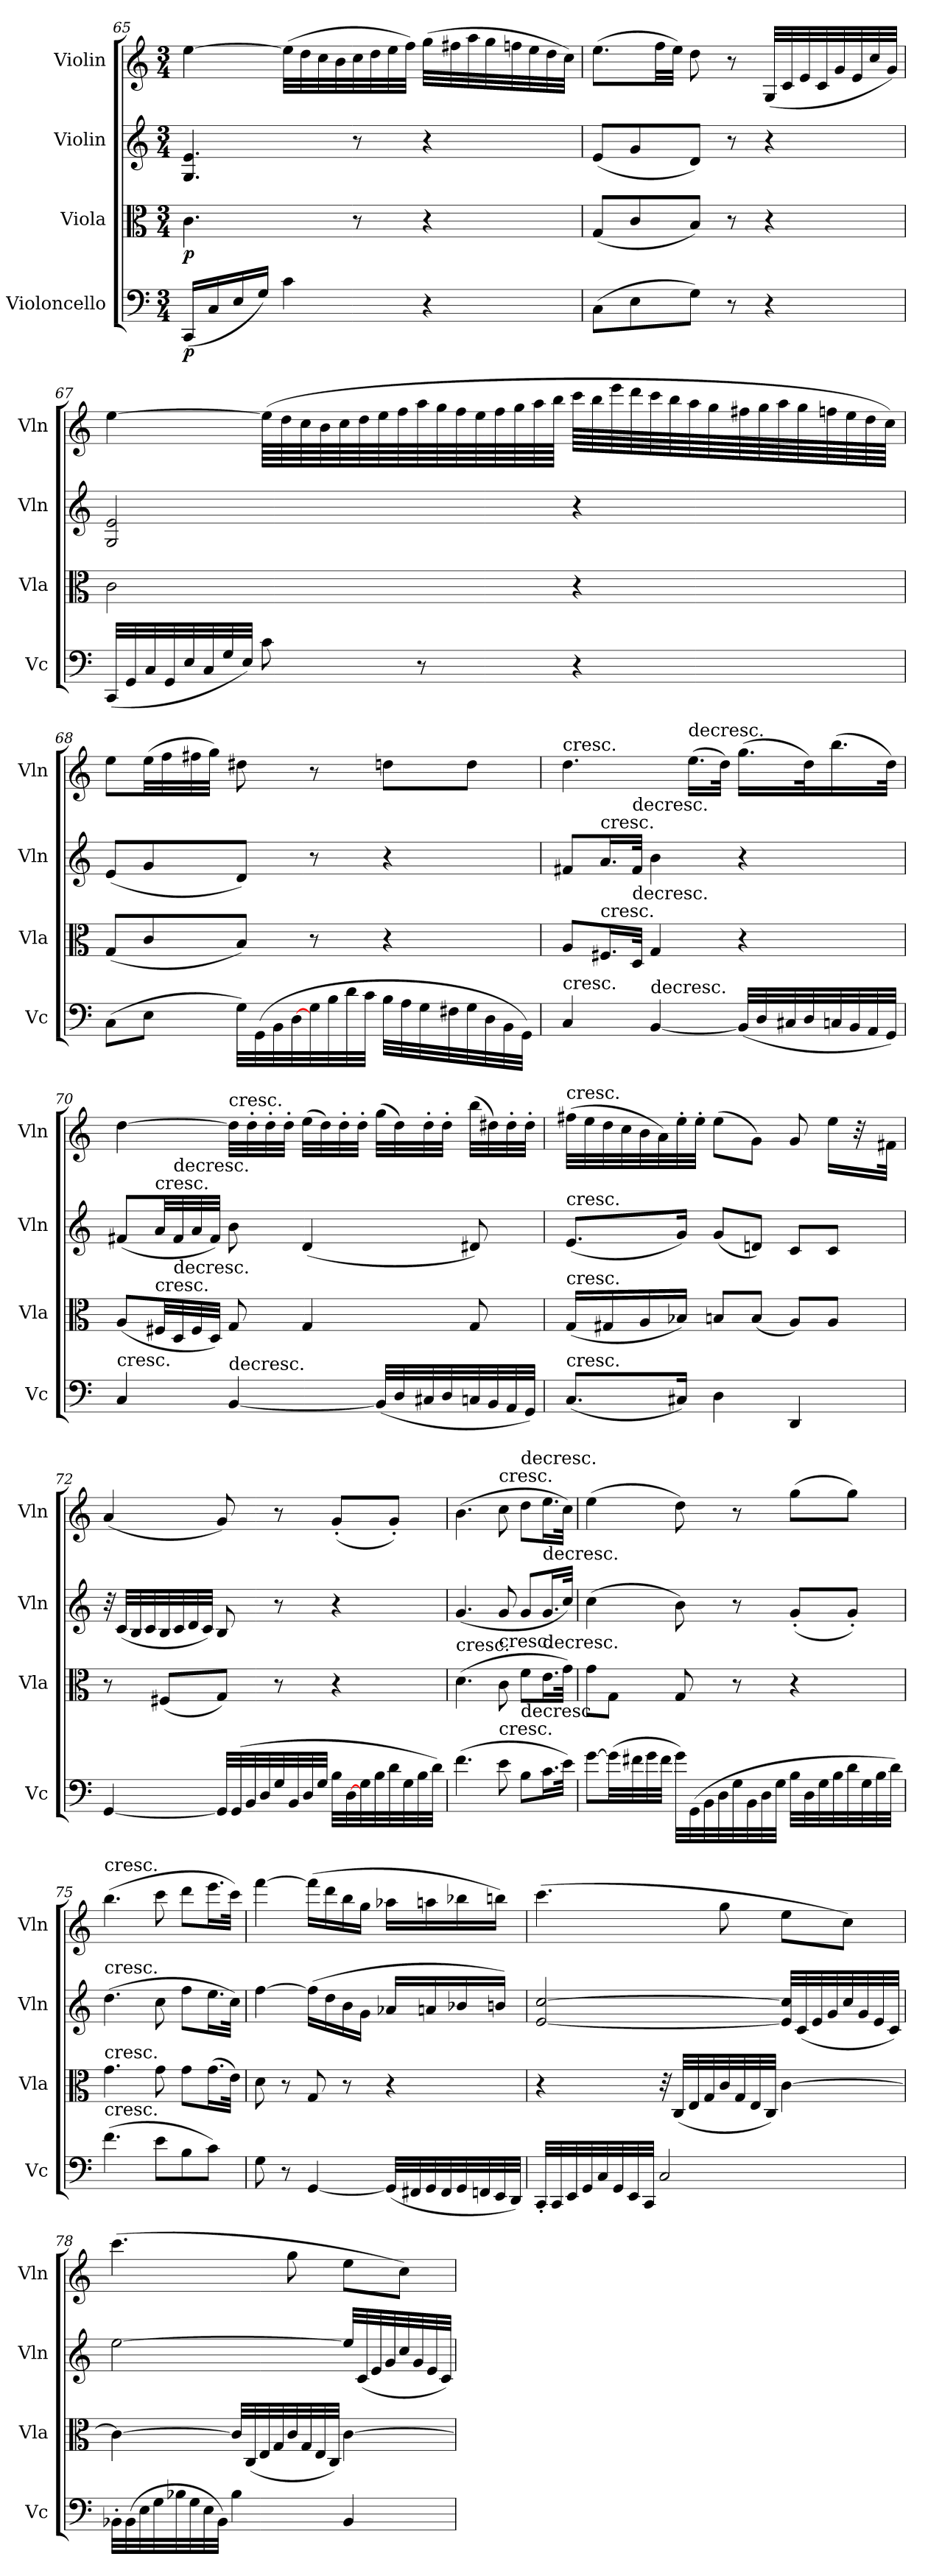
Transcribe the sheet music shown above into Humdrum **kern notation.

**kern	**dynam	**kern	**dynam	**kern	**kern
*part4	*part4	*part3	*part3	*part2	*part1
*staff4	*staff4	*staff3	*staff3	*staff2	*staff1
*I"Violoncello	*	*I"Viola	*	*I"Violin	*I"Violin
*I'Vc	*	*I'Vla	*	*I'Vln	*I'Vln
*clefF4	*	*clefC3	*	*clefG2	*clefG2
*k[]	*	*k[]	*	*k[]	*k[]
*M3/4	*	*M3/4	*	*M3/4	*M3/4
=65	=65	=65	=65	=65	=65
(16CC/LL	p	4.c\	p	4.G/ 4.e/	[4ee\
16C/	.	.	.	.	.
16E/	.	.	.	.	.
16G/JJ)	.	.	.	.	.
4c\	.	.	.	.	(32ee\LLL]
.	.	.	.	.	32dd\
.	.	.	.	.	32cc\
.	.	.	.	.	32b\
.	.	8r	.	8r	32cc\
.	.	.	.	.	32dd\
.	.	.	.	.	32ee\
.	.	.	.	.	32ff\JJJ)
4r	.	4r	.	4r	(32gg\LLL
.	.	.	.	.	32ff#X\
.	.	.	.	.	32aa\
.	.	.	.	.	32gg\
.	.	.	.	.	32ffn\
.	.	.	.	.	32ee\
.	.	.	.	.	32dd\
.	.	.	.	.	32cc\JJJ)
=66	=66	=66	=66	=66	=66
(8C\L	.	(8G/L	.	(8e/L	(8.ee\L
8E\	.	8c/	.	8g/	.
.	.	.	.	.	32ff\LL
.	.	.	.	.	32ee\JJJ)
8G\J)	.	8B/J)	.	8d/J)	8dd\
8r	.	8r	.	8r	8r
4r	.	4r	.	4r	(32G/LLL
.	.	.	.	.	32c/
.	.	.	.	.	32e/
.	.	.	.	.	32c/
.	.	.	.	.	32g/
.	.	.	.	.	32e/
.	.	.	.	.	32cc/
.	.	.	.	.	32g/JJJ)
=67	=67	=67	=67	=67	=67
(32CC/LLL	.	2c\	.	2G/ 2e/	[4ee\
32GG/	.	.	.	.	.
32C/	.	.	.	.	.
32GG/	.	.	.	.	.
32E/	.	.	.	.	.
32C/	.	.	.	.	.
32G/	.	.	.	.	.
32E/JJJ)	.	.	.	.	.
8c\	.	.	.	.	(64ee\LLLL]
.	.	.	.	.	64dd\
.	.	.	.	.	64cc\
.	.	.	.	.	64b\
.	.	.	.	.	64cc\
.	.	.	.	.	64dd\
.	.	.	.	.	64ee\
.	.	.	.	.	64ff\
8r	.	.	.	.	64aa\
.	.	.	.	.	64gg\
.	.	.	.	.	64ff\
.	.	.	.	.	64ee\
.	.	.	.	.	64ff\
.	.	.	.	.	64gg\
.	.	.	.	.	64aa\
.	.	.	.	.	64bb\JJJJ
4r	.	4r	.	4r	64ccc\LLLL
.	.	.	.	.	64bb\
.	.	.	.	.	64eee\
.	.	.	.	.	64ddd\
.	.	.	.	.	64ccc\
.	.	.	.	.	64bb\
.	.	.	.	.	64aa\
.	.	.	.	.	64gg\
.	.	.	.	.	64ff#X\
.	.	.	.	.	64gg\
.	.	.	.	.	64aa\
.	.	.	.	.	64gg\
.	.	.	.	.	64ffn\
.	.	.	.	.	64ee\
.	.	.	.	.	64dd\
.	.	.	.	.	64cc\JJJJ)
=68	=68	=68	=68	=68	=68
(8C\L	.	(8G/L	.	(8e/L	8ee\L
8E\J	.	8c/	.	8g/	(32ee\LL
.	.	.	.	.	32ff\
.	.	.	.	.	32ff#X\
.	.	.	.	.	32gg\JJJ)
32G\LLL)	.	8B/J)	.	8d/J)	8dd#X\
(32GG\	.	.	.	.	.
32BB\	.	.	.	.	.
[32D\	.	.	.	.	.
32G\	.	8r	.	8r	8r
32B\	.	.	.	.	.
32d\	.	.	.	.	.
32c\JJJ	.	.	.	.	.
32B\LLL	.	4r	.	4r	8ddn\L
32A\	.	.	.	.	.
32G\	.	.	.	.	.
32F#X\	.	.	.	.	.
32G\	.	.	.	.	8dd\J
32D\	.	.	.	.	.
32BB\	.	.	.	.	.
32GG\JJJ)	.	.	.	.	.
=69	=69	=69	=69	=69	=69
!	!	!	!	!	!LO:TX:t=cresc.
!LO:TX:t=cresc.	!	!	!	!	!
4C/	.	8A/L	.	8f#X/L	4.dd\
!	!	!	!	!LO:TX:t=cresc.	!
!	!	!LO:TX:t=cresc.	!	!	!
.	.	16.F#X/L	.	16.a/L	.
!	!	!	!	!LO:TX:t=decresc.	!
!	!	!LO:TX:t=decresc.	!	!	!
.	.	32D/JJk	.	32f#/JJk	.
!LO:TX:t=decresc.	!	!	!	!	!
[4BB/	.	4G/	.	4b\	.
!	!	!	!	!	!LO:TX:t=decresc.
.	.	.	.	.	(16.ee\LL
.	.	.	.	.	32dd\JJk)
(32BB/LLL]	.	4r	.	4r	(16.gg\LL
32D/	.	.	.	.	.
32C#X/	.	.	.	.	.
32D/	.	.	.	.	32dd\K)
32Cn/	.	.	.	.	(16.bb\
32BB/	.	.	.	.	.
32AA/	.	.	.	.	.
32GG/JJJ)	.	.	.	.	32dd\JJk)
=70	=70	=70	=70	=70	=70
!LO:TX:t=cresc.	!	!	!	!	!
4C/	.	(8A/L	.	(8f#X/L	[4dd\
!	!	!	!	!LO:TX:t=cresc.	!
!	!	!LO:TX:t=cresc.	!	!	!
.	.	32F#X/LL	.	32a/LL	.
!	!	!	!	!LO:TX:t=decresc.	!
!	!	!LO:TX:t=decresc.	!	!	!
.	.	32D/	.	32f#/	.
.	.	32F#/	.	32a/	.
.	.	32D/JJJ)	.	32f#/JJJ)	.
!	!	!	!	!	!LO:TX:t=cresc.
!LO:TX:t=decresc.	!	!	!	!	!
[4BB/	.	8G/	.	8b\	32dd\LLL]
.	.	.	.	.	32dd'\
.	.	.	.	.	32dd'\
.	.	.	.	.	32dd'\JJJ
.	.	4G/	.	(4d/	(32ee\LLL
.	.	.	.	.	32dd\)
.	.	.	.	.	32dd'\
.	.	.	.	.	32dd'\JJJ
(32BB/LLL]	.	.	.	.	(32gg\LLL
32D/	.	.	.	.	32dd\)
32C#X/	.	.	.	.	32dd'\
32D/	.	.	.	.	32dd'\JJJ
32Cn/	.	8G/	.	8d#X/)	(32bb\LLL
32BB/	.	.	.	.	32dd#X\)
32AA/	.	.	.	.	32dd#'\
32GG/JJJ)	.	.	.	.	32dd#'\JJJ
=71	=71	=71	=71	=71	=71
!	!	!	!	!	!LO:TX:t=cresc.
!	!	!	!	!LO:TX:t=cresc.	!
!	!	!LO:TX:t=cresc.	!	!	!
!LO:TX:t=cresc.	!	!	!	!	!
(8.C/L	.	(16G/LL	.	(8.e/L	(32ff#X\LLL
.	.	.	.	.	32ee\
.	.	16G#X/	.	.	32dd\
.	.	.	.	.	32cc\
.	.	16A/	.	.	32b\
.	.	.	.	.	32a\)
16C#X/Jk)	.	16B-X/JJ)	.	16g/Jk)	32ee'\
.	.	.	.	.	32ee'\JJJ
4D\	.	8Bn/L	.	(8g/L	(8ee\L
.	.	(8B/J	.	8dn/J)	8g\J)
4DD/	.	8A/L)	.	8c/L	8g/
.	.	8A/J	.	8c/J	16ee\LL
.	.	.	.	.	32r
.	.	.	.	.	32f#X\JJk
=72	=72	=72	=72	=72	=72
[4GG/	.	8r	.	32r	(4a/
.	.	.	.	(32c/LLL	.
.	.	.	.	32B/	.
.	.	.	.	32c/	.
.	.	(8F#X/L	.	32B/	.
.	.	.	.	32c/	.
.	.	.	.	32d/	.
.	.	.	.	32c/JJJ)	.
32GG/LLL]	.	8G/J)	.	8B/	8g/)
(32GG/	.	.	.	.	.
32BB/	.	.	.	.	.
32D/	.	.	.	.	.
32G/	.	8r	.	8r	8r
32BB/	.	.	.	.	.
32D/	.	.	.	.	.
32G/JJJ	.	.	.	.	.
32B\LLL	.	4r	.	4r	(8g'/L
[32D\	.	.	.	.	.
32G\	.	.	.	.	.
32B\	.	.	.	.	.
32d\	.	.	.	.	8g'/J)
32G\	.	.	.	.	.
32B\	.	.	.	.	.
32d\JJJ)	.	.	.	.	.
=73	=73	=73	=73	=73	=73
!	!	!LO:TX:t=cresc.	!	!	!
(4.f\	.	(4.d\	.	(4.g/	(4.b\
!	!	!	!	!	!LO:TX:t=cresc.
!	!	!LO:TX:t=cresc.	!	!	!
!LO:TX:t=cresc.	!	!	!	!	!
8e\	.	8c\	.	8g/	8cc\
!	!	!	!	!	!LO:TX:t=decresc.
!LO:TX:t=decresc.	!	!	!	!	!
8B\L	.	8f\L	.	8g/L	8dd\L
!	!	!	!	!LO:TX:t=decresc.	!
!	!	!LO:TX:t=decresc.	!	!	!
16.c\L	.	16.e\L	.	16.g/L	16.ee\L
32e\JJk)	.	32g\JJk)	.	32cc/JJk)	32cc\JJk)
=74	=74	=74	=74	=74	=74
[8g\L	.	8g\L	.	(4cc\	(4ee\
(32g\LL]	.	8G\J	.	.	.
32f#X\	.	.	.	.	.
32g\	.	.	.	.	.
32f#\JJJ	.	.	.	.	.
32g\LLL)	.	8G/	.	8b\)	8dd\)
(32GG\	.	.	.	.	.
32BB\	.	.	.	.	.
32D\	.	.	.	.	.
32G\	.	8r	.	8r	8r
32BB\	.	.	.	.	.
32D\	.	.	.	.	.
32G\JJJ	.	.	.	.	.
32B\LLL	.	4r	.	(8g'/L	(8gg\L
32D\	.	.	.	.	.
32G\	.	.	.	.	.
32B\	.	.	.	.	.
32d\	.	.	.	8g'/J)	8gg\J)
32G\	.	.	.	.	.
32B\	.	.	.	.	.
32d\JJJ)	.	.	.	.	.
=75	=75	=75	=75	=75	=75
!	!	!	!	!	!LO:TX:t=cresc.
!	!	!	!	!LO:TX:t=cresc.	!
!	!	!LO:TX:t=cresc.	!	!	!
!LO:TX:t=cresc.	!	!	!	!	!
(4.f\	.	4.g\	.	(4.dd\	(4.bb\
8e\L	.	8g\	.	8cc\	8ccc\
8B\	.	8g\L	.	8ff\L	8ddd\L
8c\J)	.	(16.g\L	.	16.ee\L	16.eee\L
.	.	32e\JJk)	.	32cc\JJk)	32ccc\JJk)
=76	=76	=76	=76	=76	=76
8G\	.	8d\	.	[4ff\	[4fff\
8r	.	8r	.	.	.
[4GG/	.	8G/	.	(16ff\LL]	(16fff\LL]
.	.	.	.	16dd\	16ddd\
.	.	8r	.	16b\	16bb\
.	.	.	.	16g\JJ	16gg\JJ
(32GG/LLL]	.	4r	.	16a-X/LL	16aa-X\LL
32FF#X/	.	.	.	.	.
32GG/	.	.	.	16an/	16aan\
32FF#/	.	.	.	.	.
32GG/	.	.	.	16b-X/	16bb-X\
32FFn/	.	.	.	.	.
32EE/	.	.	.	16bn/JJ)	16bbn\JJ)
32DD/JJJ)	.	.	.	.	.
=77	=77	=77	=77	=77	=77
32CC'/LLL	.	4r	.	[2e/ [2cc/	(4.ccc\
32CC/	.	.	.	.	.
32EE/	.	.	.	.	.
32GG/	.	.	.	.	.
32C/	.	.	.	.	.
32GG/	.	.	.	.	.
32EE/	.	.	.	.	.
32CC/JJJ	.	.	.	.	.
2C/	.	32r	.	.	.
.	.	(32C/LLL	.	.	.
.	.	32E/	.	.	.
.	.	32G/	.	.	.
.	.	32c/	.	.	8gg\
.	.	32G/	.	.	.
.	.	32E/	.	.	.
.	.	32C/JJJ)	.	.	.
.	.	[4c\	.	32e]/ 32cc]/LLL	8ee\L
.	.	.	.	(32c/	.
.	.	.	.	32e/	.
.	.	.	.	32g/	.
.	.	.	.	32cc/	8cc\J)
.	.	.	.	32g/	.
.	.	.	.	32e/	.
.	.	.	.	32c/JJJ)	.
=78	=78	=78	=78	=78	=78
32BB-X'\LLL	.	4c\_	.	[2ee\	(4.ccc\
(32BB-\	.	.	.	.	.
32E\	.	.	.	.	.
32G\	.	.	.	.	.
32B-X\	.	.	.	.	.
32G\	.	.	.	.	.
32E\	.	.	.	.	.
32BB-\JJJ)	.	.	.	.	.
4B-\	.	32c/LLL]	.	.	.
.	.	(32C/	.	.	.
.	.	32E/	.	.	.
.	.	32G/	.	.	.
.	.	32c/	.	.	8gg\
.	.	32G/	.	.	.
.	.	32E/	.	.	.
.	.	32C/JJJ)	.	.	.
4BB-/	.	[4c\	.	32ee/LLL]	8ee\L
.	.	.	.	(32c/	.
.	.	.	.	32e/	.
.	.	.	.	32g/	.
.	.	.	.	32cc/	8cc\J)
.	.	.	.	32g/	.
.	.	.	.	32e/	.
.	.	.	.	32c/JJJ)	.
=	=	=	=	=	=
*-	*-	*-	*-	*-	*-
